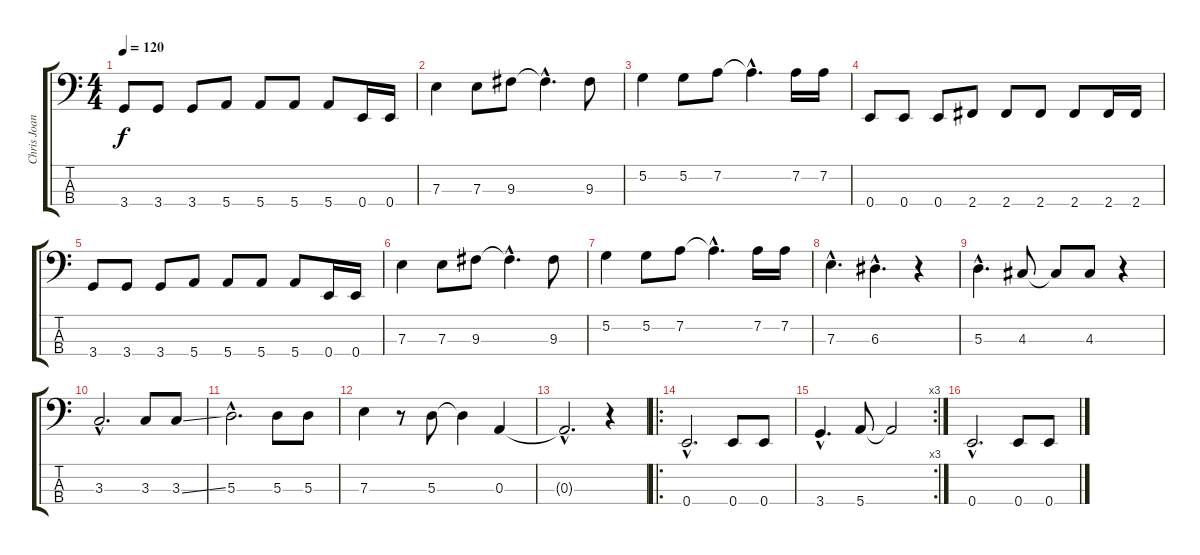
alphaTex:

\track ("Chris Joannou (basse)" "Chris Joan") {instrument electricbasspick}
\staff {score tabs}
\tuning (G2 D2 A1 E1) {hide}
\ts (4 4)
\tempo 120
\clef f4
\ks c
3.4.8{dy f} 3.4.8 3.4.8 5.4.8 5.4.8 5.4.8 5.4.8 0.4.16 0.4.16 |
7.3.4 7.3.8 9.3.8 9.3{hac t}.4{d} 9.3.8 |
5.2.4 5.2.8 7.2.8 7.2{hac t}.4{d} 7.2.16 7.2.16 |
0.4.8 0.4.8 0.4.8 2.4.8 2.4.8 2.4.8 2.4.8 2.4.16 2.4.16 |
3.4.8 3.4.8 3.4.8 5.4.8 5.4.8 5.4.8 5.4.8 0.4.16 0.4.16 |
7.3.4 7.3.8 9.3.8 9.3{hac t}.4{d} 9.3.8 |
5.2.4 5.2.8 7.2.8 7.2{hac t}.4{d} 7.2.16 7.2.16 |
7.3{hac}.4{d} 6.3{hac}.4{d} r.4 |
5.3{hac}.4{d} 4.3.8 4.3{t}.8 4.3.8 r.4 |
3.3{hac}.2{d} 3.3.8 3.3{ss}.8 |
5.3{hac}.2{d} 5.3.8 5.3.8 |
7.3.4 r.8 5.3.8 5.3{t}.4 0.3.4 |
0.3{hac t}.2{d} r.4 |
\ro
0.4{hac}.2{d} 0.4.8 0.4.8 |
\rc 3
3.4{hac}.4{d} 5.4.8 5.4{t}.2 |
0.4{hac}.2{d} 0.4.8 0.4.8
